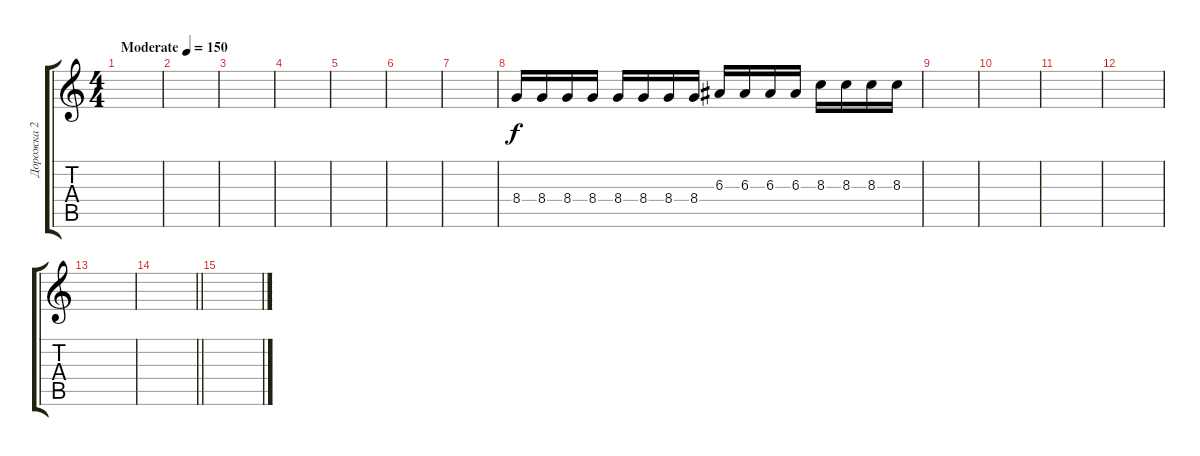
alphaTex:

\track ("Дорожка 2" "Дорожка 2") {instrument distortionguitar}
\staff {score tabs}
\tuning (Db4 Ab3 E3 B2 Gb2 B1) {hide}
\ts (4 4)
\tempo (150 "Moderate")
\clef g2
\ks c
|
|
|
|
|
|
|
8.4.16 8.4.16 8.4.16 8.4.16 8.4.16 8.4.16 8.4.16 8.4.16 6.3.16 6.3.16 6.3.16 6.3.16 8.3.16 8.3.16 8.3.16 8.3.16 |
|
|
|
|
|
\barLineRight lightlight
|
\section ("" " ")
